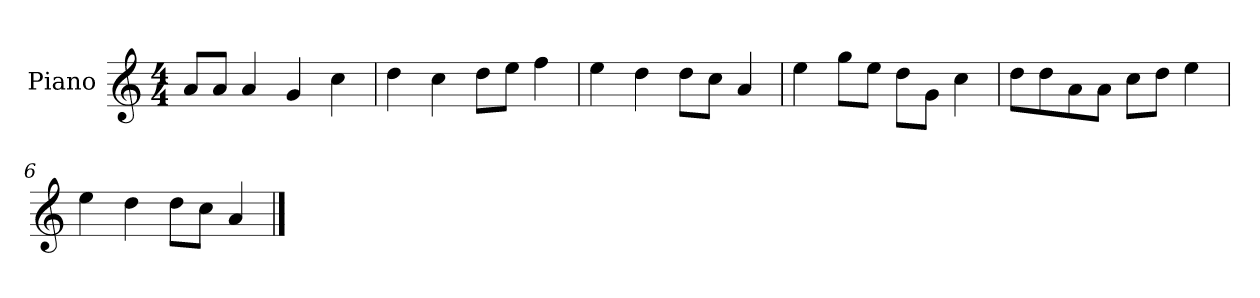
**kern
*part1
*staff1
*I"Piano
*I'P-no
*clefG2
*k[]
*M4/4
*MM90
=1
8a/L
8a/J
4a/
4g/
4cc\
=2
4dd\
4cc\
8dd\L
8ee\J
4ff\
=3
4ee\
4dd\
8dd\L
8cc\J
4a/
=4
4ee\
8gg\L
8ee\J
8dd\L
8g\J
4cc\
=5
8dd\L
8dd\
8a\
8a\J
8cc\L
8dd\J
4ee\
=6
4ee\
4dd\
8dd\L
8cc\J
4a/
==
*-
